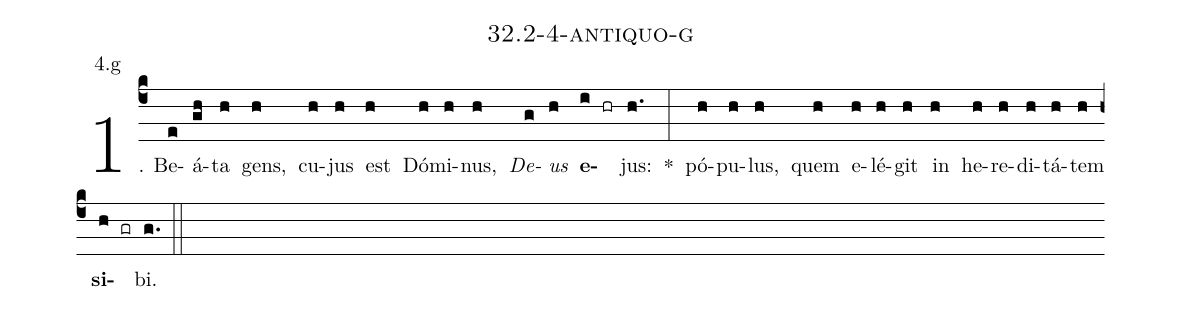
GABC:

name: 32.2-4-antiquo-g;
annotation: 4.g;
%%
(c4)1. Be(e)á(gh)ta(h) gens,(h) cu(h)jus(h) est(h) Dó(h)mi(h)nus,(h) <i>De</i>(g)<i>us</i>(h) <b>e</b>(i hr)jus:(h.) *(:) pó(h)pu(h)lus,(h) quem(h) e(h)lé(h)git(h) in(h) he(h)re(h)di(h)tá(h)tem(h) <b>si</b>(h gr)bi.(g.) (::)
